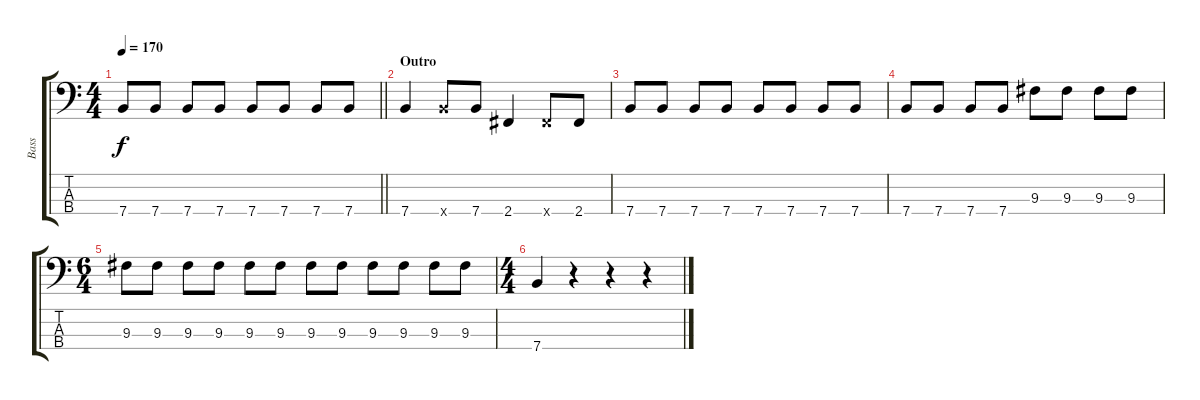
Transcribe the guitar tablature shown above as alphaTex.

\track ("Bass" "Bass") {instrument electricbasspick}
\staff {score tabs}
\tuning (G2 D2 A1 E1) {hide}
\ts (4 4)
\tempo 170
\clef f4
\barLineRight lightlight
\ks c
7.4.8{dy f} 7.4.8 7.4.8 7.4.8 7.4.8 7.4.8 7.4.8 7.4.8 |
\section ("" "Outro")
7.4.4 7.4{x}.8 7.4.8 2.4.4 2.4{x}.8 2.4.8 |
7.4.8 7.4.8 7.4.8 7.4.8 7.4.8 7.4.8 7.4.8 7.4.8 |
7.4.8 7.4.8 7.4.8 7.4.8 9.3.8 9.3.8 9.3.8 9.3.8 |
\ts (6 4)
9.3.8 9.3.8 9.3.8 9.3.8 9.3.8 9.3.8 9.3.8 9.3.8 9.3.8 9.3.8 9.3.8 9.3.8 |
\ts (4 4)
7.4.4 r.4 r.4 r.4
